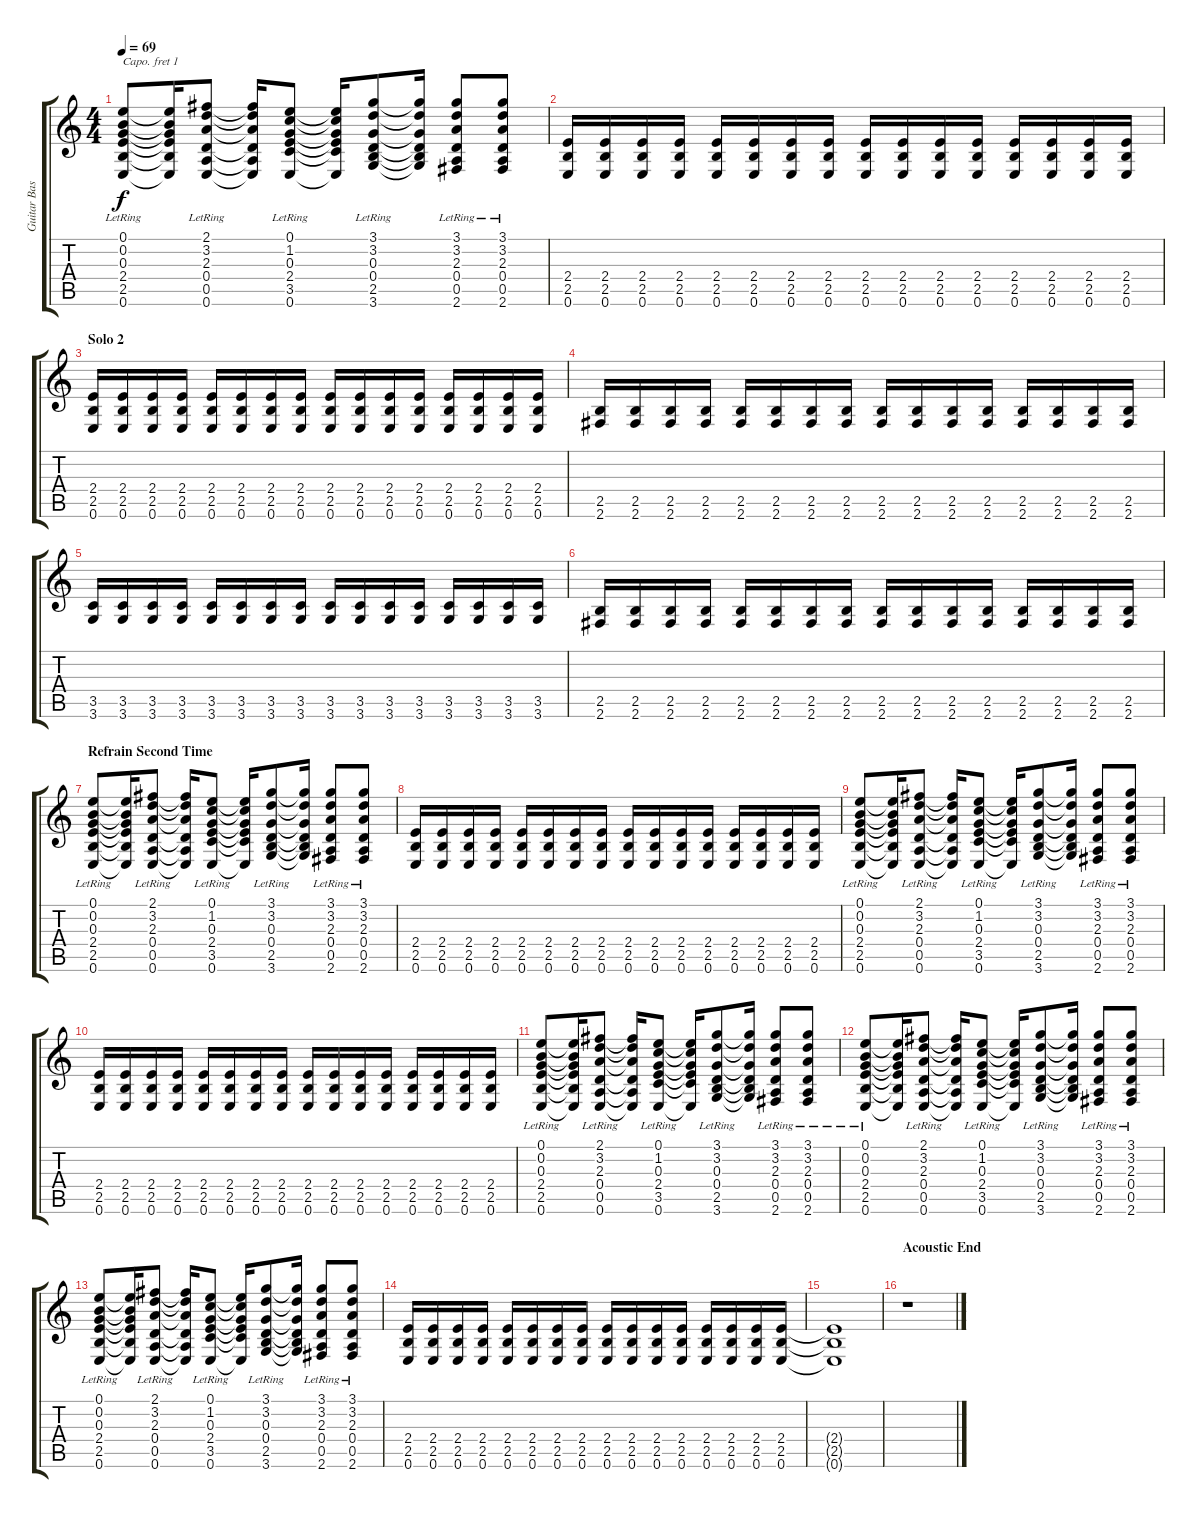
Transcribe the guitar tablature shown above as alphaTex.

\track ("Guitar Base" "Guitar Bas") {instrument overdrivenguitar}
\staff {score tabs}
\capo 1
\tuning (Eb4 Bb3 Gb3 Db3 Ab2 Eb2) {hide}
\ts (4 4)
\tempo 69
\clef g2
\ks c
(0.1{lr} 0.2{lr} 0.3{lr} 2.4{lr} 2.5{lr} 0.6{lr}).8{dy f} (0.1{t} 0.2{t} 0.3{t} 2.4{t} 2.5{t} 0.6{t}).16 (2.1{lr} 3.2{lr} 2.3{lr} 0.4{lr} 0.5{lr} 0.6{lr}).8 (2.1{t} 3.2{t} 2.3{t} 0.4{t} 0.5{t} 0.6{t}).16 (0.1{lr} 1.2{lr} 0.3{lr} 2.4{lr} 3.5{lr} 0.6{lr}).8 (0.1{t} 1.2{t} 0.3{t} 2.4{t} 3.5{t} 0.6{t}).16 (3.1{lr} 3.2{lr} 0.3{lr} 0.4{lr} 2.5{lr} 3.6{lr}).8 (3.1{t} 3.2{t} 0.3{t} 0.4{t} 2.5{t} 3.6{t}).16 (3.1{lr} 3.2{lr} 2.3{lr} 0.4{lr} 0.5{lr} 2.6{lr}).8 (3.1 3.2 2.3 0.4{lr} 0.5{lr} 2.6{lr}).8 |
(2.4 2.5 0.6).16 (2.4 2.5 0.6).16 (2.4 2.5 0.6).16 (2.4 2.5 0.6).16 (2.4 2.5 0.6).16 (2.4 2.5 0.6).16 (2.4 2.5 0.6).16 (2.4 2.5 0.6).16 (2.4 2.5 0.6).16 (2.4 2.5 0.6).16 (2.4 2.5 0.6).16 (2.4 2.5 0.6).16 (2.4 2.5 0.6).16 (2.4 2.5 0.6).16 (2.4 2.5 0.6).16 (2.4 2.5 0.6).16 |
\section ("" "Solo 2")
(2.4 2.5 0.6).16 (2.4 2.5 0.6).16 (2.4 2.5 0.6).16 (2.4 2.5 0.6).16 (2.4 2.5 0.6).16 (2.4 2.5 0.6).16 (2.4 2.5 0.6).16 (2.4 2.5 0.6).16 (2.4 2.5 0.6).16 (2.4 2.5 0.6).16 (2.4 2.5 0.6).16 (2.4 2.5 0.6).16 (2.4 2.5 0.6).16 (2.4 2.5 0.6).16 (2.4 2.5 0.6).16 (2.4 2.5 0.6).16 |
(2.5 2.6).16 (2.5 2.6).16 (2.5 2.6).16 (2.5 2.6).16 (2.5 2.6).16 (2.5 2.6).16 (2.5 2.6).16 (2.5 2.6).16 (2.5 2.6).16 (2.5 2.6).16 (2.5 2.6).16 (2.5 2.6).16 (2.5 2.6).16 (2.5 2.6).16 (2.5 2.6).16 (2.5 2.6).16 |
(3.5 3.6).16 (3.5 3.6).16 (3.5 3.6).16 (3.5 3.6).16 (3.5 3.6).16 (3.5 3.6).16 (3.5 3.6).16 (3.5 3.6).16 (3.5 3.6).16 (3.5 3.6).16 (3.5 3.6).16 (3.5 3.6).16 (3.5 3.6).16 (3.5 3.6).16 (3.5 3.6).16 (3.5 3.6).16 |
(2.5 2.6).16 (2.5 2.6).16 (2.5 2.6).16 (2.5 2.6).16 (2.5 2.6).16 (2.5 2.6).16 (2.5 2.6).16 (2.5 2.6).16 (2.5 2.6).16 (2.5 2.6).16 (2.5 2.6).16 (2.5 2.6).16 (2.5 2.6).16 (2.5 2.6).16 (2.5 2.6).16 (2.5 2.6).16 |
\section ("" "Refrain Second Time")
(0.1{lr} 0.2{lr} 0.3{lr} 2.4{lr} 2.5{lr} 0.6{lr}).8 (0.1{t} 0.2{t} 0.3{t} 2.4{t} 2.5{t} 0.6{t}).16 (2.1{lr} 3.2{lr} 2.3{lr} 0.4{lr} 0.5{lr} 0.6{lr}).8 (2.1{t} 3.2{t} 2.3{t} 0.4{t} 0.5{t} 0.6{t}).16 (0.1{lr} 1.2{lr} 0.3{lr} 2.4{lr} 3.5{lr} 0.6{lr}).8 (0.1{t} 1.2{t} 0.3{t} 2.4{t} 3.5{t} 0.6{t}).16 (3.1{lr} 3.2{lr} 0.3{lr} 0.4{lr} 2.5{lr} 3.6{lr}).8 (3.1{t} 3.2{t} 0.3{t} 0.4{t} 2.5{t} 3.6{t}).16 (3.1{lr} 3.2{lr} 2.3{lr} 0.4{lr} 0.5{lr} 2.6{lr}).8 (3.1 3.2 2.3 0.4{lr} 0.5{lr} 2.6{lr}).8 |
(2.4 2.5 0.6).16 (2.4 2.5 0.6).16 (2.4 2.5 0.6).16 (2.4 2.5 0.6).16 (2.4 2.5 0.6).16 (2.4 2.5 0.6).16 (2.4 2.5 0.6).16 (2.4 2.5 0.6).16 (2.4 2.5 0.6).16 (2.4 2.5 0.6).16 (2.4 2.5 0.6).16 (2.4 2.5 0.6).16 (2.4 2.5 0.6).16 (2.4 2.5 0.6).16 (2.4 2.5 0.6).16 (2.4 2.5 0.6).16 |
(0.1{lr} 0.2{lr} 0.3{lr} 2.4{lr} 2.5{lr} 0.6{lr}).8 (0.1{t} 0.2{t} 0.3{t} 2.4{t} 2.5{t} 0.6{t}).16 (2.1{lr} 3.2{lr} 2.3{lr} 0.4{lr} 0.5{lr} 0.6{lr}).8 (2.1{t} 3.2{t} 2.3{t} 0.4{t} 0.5{t} 0.6{t}).16 (0.1{lr} 1.2{lr} 0.3{lr} 2.4{lr} 3.5{lr} 0.6{lr}).8 (0.1{t} 1.2{t} 0.3{t} 2.4{t} 3.5{t} 0.6{t}).16 (3.1{lr} 3.2{lr} 0.3{lr} 0.4{lr} 2.5{lr} 3.6{lr}).8 (3.1{t} 3.2{t} 0.3{t} 0.4{t} 2.5{t} 3.6{t}).16 (3.1{lr} 3.2{lr} 2.3{lr} 0.4{lr} 0.5{lr} 2.6{lr}).8 (3.1 3.2 2.3 0.4{lr} 0.5{lr} 2.6{lr}).8 |
(2.4 2.5 0.6).16 (2.4 2.5 0.6).16 (2.4 2.5 0.6).16 (2.4 2.5 0.6).16 (2.4 2.5 0.6).16 (2.4 2.5 0.6).16 (2.4 2.5 0.6).16 (2.4 2.5 0.6).16 (2.4 2.5 0.6).16 (2.4 2.5 0.6).16 (2.4 2.5 0.6).16 (2.4 2.5 0.6).16 (2.4 2.5 0.6).16 (2.4 2.5 0.6).16 (2.4 2.5 0.6).16 (2.4 2.5 0.6).16 |
(0.1{lr} 0.2{lr} 0.3{lr} 2.4{lr} 2.5{lr} 0.6{lr}).8 (0.1{t} 0.2{t} 0.3{t} 2.4{t} 2.5{t} 0.6{t}).16 (2.1{lr} 3.2{lr} 2.3{lr} 0.4{lr} 0.5{lr} 0.6{lr}).8 (2.1{t} 3.2{t} 2.3{t} 0.4{t} 0.5{t} 0.6{t}).16 (0.1{lr} 1.2{lr} 0.3{lr} 2.4{lr} 3.5{lr} 0.6{lr}).8 (0.1{t} 1.2{t} 0.3{t} 2.4{t} 3.5{t} 0.6{t}).16 (3.1{lr} 3.2{lr} 0.3{lr} 0.4{lr} 2.5{lr} 3.6{lr}).8 (3.1{t} 3.2{t} 0.3{t} 0.4{t} 2.5{t} 3.6{t}).16 (3.1{lr} 3.2{lr} 2.3{lr} 0.4{lr} 0.5{lr} 2.6{lr}).8 (3.1 3.2 2.3 0.4{lr} 0.5{lr} 2.6{lr}).8 |
(0.1{lr} 0.2{lr} 0.3{lr} 2.4{lr} 2.5{lr} 0.6{lr}).8 (0.1{t} 0.2{t} 0.3{t} 2.4{t} 2.5{t} 0.6{t}).16 (2.1{lr} 3.2{lr} 2.3{lr} 0.4{lr} 0.5{lr} 0.6{lr}).8 (2.1{t} 3.2{t} 2.3{t} 0.4{t} 0.5{t} 0.6{t}).16 (0.1{lr} 1.2{lr} 0.3{lr} 2.4{lr} 3.5{lr} 0.6{lr}).8 (0.1{t} 1.2{t} 0.3{t} 2.4{t} 3.5{t} 0.6{t}).16 (3.1{lr} 3.2{lr} 0.3{lr} 0.4{lr} 2.5{lr} 3.6{lr}).8 (3.1{t} 3.2{t} 0.3{t} 0.4{t} 2.5{t} 3.6{t}).16 (3.1{lr} 3.2{lr} 2.3{lr} 0.4{lr} 0.5{lr} 2.6{lr}).8 (3.1 3.2 2.3 0.4{lr} 0.5{lr} 2.6{lr}).8 |
(0.1{lr} 0.2{lr} 0.3{lr} 2.4{lr} 2.5{lr} 0.6{lr}).8 (0.1{t} 0.2{t} 0.3{t} 2.4{t} 2.5{t} 0.6{t}).16 (2.1{lr} 3.2{lr} 2.3{lr} 0.4{lr} 0.5{lr} 0.6{lr}).8 (2.1{t} 3.2{t} 2.3{t} 0.4{t} 0.5{t} 0.6{t}).16 (0.1{lr} 1.2{lr} 0.3{lr} 2.4{lr} 3.5{lr} 0.6{lr}).8 (0.1{t} 1.2{t} 0.3{t} 2.4{t} 3.5{t} 0.6{t}).16 (3.1{lr} 3.2{lr} 0.3{lr} 0.4{lr} 2.5{lr} 3.6{lr}).8 (3.1{t} 3.2{t} 0.3{t} 0.4{t} 2.5{t} 3.6{t}).16 (3.1{lr} 3.2{lr} 2.3{lr} 0.4{lr} 0.5{lr} 2.6{lr}).8 (3.1 3.2 2.3 0.4{lr} 0.5{lr} 2.6{lr}).8 |
(2.4 2.5 0.6).16 (2.4 2.5 0.6).16 (2.4 2.5 0.6).16 (2.4 2.5 0.6).16 (2.4 2.5 0.6).16 (2.4 2.5 0.6).16 (2.4 2.5 0.6).16 (2.4 2.5 0.6).16 (2.4 2.5 0.6).16 (2.4 2.5 0.6).16 (2.4 2.5 0.6).16 (2.4 2.5 0.6).16 (2.4 2.5 0.6).16 (2.4 2.5 0.6).16 (2.4 2.5 0.6).16 (2.4 2.5 0.6).16 |
(2.4{t} 2.5{t} 0.6{t}).1{volume 0} |
\section ("" "Acoustic End")
r.1
